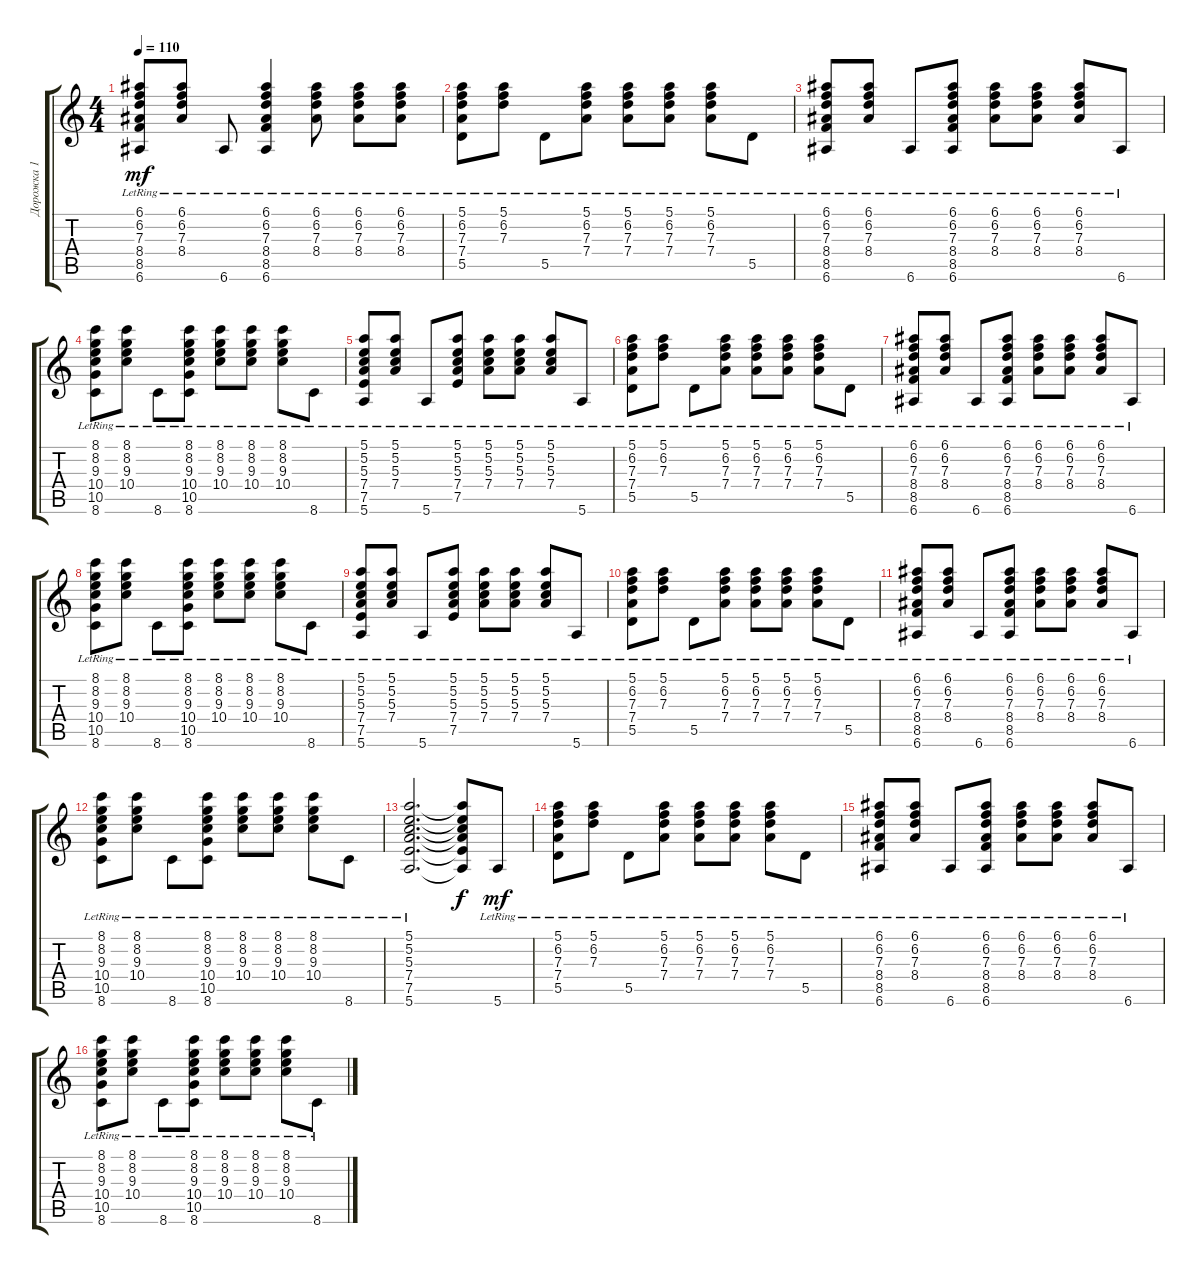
\track ("Дорожка 1" "Дорожка 1") {solo instrument acousticguitarsteel}
\staff {score tabs}
\tuning (E4 B3 G3 D3 A2 E2) {hide}
\ts (4 4)
\tempo 110
\clef g2
\ks c
(6.1{lr} 6.2{lr} 7.3{lr} 8.4{lr} 8.5{lr} 6.6{lr}).8{dy mf} (6.1{lr} 6.2{lr} 7.3{lr} 8.4{lr}).8 6.6{lr}.8 (6.1{lr} 6.2{lr} 7.3{lr} 8.4{lr} 8.5{lr} 6.6{lr}).4 (6.1{lr} 6.2{lr} 7.3{lr} 8.4{lr}).8 (6.1{lr} 6.2{lr} 7.3{lr} 8.4{lr}).8 (6.1{lr} 6.2{lr} 7.3{lr} 8.4{lr}).8 |
(5.1{lr} 6.2{lr} 7.3{lr} 7.4{lr} 5.5{lr}).8 (5.1{lr} 6.2{lr} 7.3{lr}).8 5.5{lr}.8 (5.1{lr} 6.2{lr} 7.3{lr} 7.4{lr}).8 (5.1{lr} 6.2{lr} 7.3{lr} 7.4{lr}).8 (5.1{lr} 6.2{lr} 7.3{lr} 7.4{lr}).8 (5.1{lr} 6.2{lr} 7.3{lr} 7.4{lr}).8 5.5{lr}.8 |
(6.1{lr} 6.2{lr} 7.3{lr} 8.4{lr} 8.5{lr} 6.6{lr}).8 (6.1{lr} 6.2{lr} 7.3{lr} 8.4{lr}).8 6.6{lr}.8 (6.1{lr} 6.2{lr} 7.3{lr} 8.4{lr} 8.5{lr} 6.6{lr}).8 (6.1{lr} 6.2{lr} 7.3{lr} 8.4{lr}).8 (6.1{lr} 6.2{lr} 7.3{lr} 8.4{lr}).8 (6.1{lr} 6.2{lr} 7.3{lr} 8.4{lr}).8 6.6{lr}.8 |
(8.1{lr} 8.2{lr} 9.3{lr} 10.4{lr} 10.5{lr} 8.6{lr}).8 (8.1{lr} 8.2{lr} 9.3{lr} 10.4{lr}).8 8.6{lr}.8 (8.1{lr} 8.2{lr} 9.3{lr} 10.4{lr} 10.5{lr} 8.6{lr}).8 (8.1{lr} 8.2{lr} 9.3{lr} 10.4{lr}).8 (8.1{lr} 8.2{lr} 9.3{lr} 10.4{lr}).8 (8.1{lr} 8.2{lr} 9.3{lr} 10.4{lr}).8 8.6{lr}.8 |
(5.1{lr} 5.2{lr} 5.3{lr} 7.4{lr} 7.5{lr} 5.6{lr}).8 (5.1{lr} 5.2{lr} 5.3{lr} 7.4{lr}).8 5.6{lr}.8 (5.1{lr} 5.2{lr} 5.3{lr} 7.4{lr} 7.5{lr}).8 (5.1{lr} 5.2{lr} 5.3{lr} 7.4{lr}).8 (5.1{lr} 5.2{lr} 5.3{lr} 7.4{lr}).8 (5.1{lr} 5.2{lr} 5.3{lr} 7.4{lr}).8 5.6{lr}.8 |
(5.1{lr} 6.2{lr} 7.3{lr} 7.4{lr} 5.5{lr}).8 (5.1{lr} 6.2{lr} 7.3{lr}).8 5.5{lr}.8 (5.1{lr} 6.2{lr} 7.3{lr} 7.4{lr}).8 (5.1{lr} 6.2{lr} 7.3{lr} 7.4{lr}).8 (5.1{lr} 6.2{lr} 7.3{lr} 7.4{lr}).8 (5.1{lr} 6.2{lr} 7.3{lr} 7.4{lr}).8 5.5{lr}.8 |
(6.1{lr} 6.2{lr} 7.3{lr} 8.4{lr} 8.5{lr} 6.6{lr}).8 (6.1{lr} 6.2{lr} 7.3{lr} 8.4{lr}).8 6.6{lr}.8 (6.1{lr} 6.2{lr} 7.3{lr} 8.4{lr} 8.5{lr} 6.6{lr}).8 (6.1{lr} 6.2{lr} 7.3{lr} 8.4{lr}).8 (6.1{lr} 6.2{lr} 7.3{lr} 8.4{lr}).8 (6.1{lr} 6.2{lr} 7.3{lr} 8.4{lr}).8 6.6{lr}.8 |
(8.1{lr} 8.2{lr} 9.3{lr} 10.4{lr} 10.5{lr} 8.6{lr}).8 (8.1{lr} 8.2{lr} 9.3{lr} 10.4{lr}).8 8.6{lr}.8 (8.1{lr} 8.2{lr} 9.3{lr} 10.4{lr} 10.5{lr} 8.6{lr}).8 (8.1{lr} 8.2{lr} 9.3{lr} 10.4{lr}).8 (8.1{lr} 8.2{lr} 9.3{lr} 10.4{lr}).8 (8.1{lr} 8.2{lr} 9.3{lr} 10.4{lr}).8 8.6{lr}.8 |
(5.1{lr} 5.2{lr} 5.3{lr} 7.4{lr} 7.5{lr} 5.6{lr}).8 (5.1{lr} 5.2{lr} 5.3{lr} 7.4{lr}).8 5.6{lr}.8 (5.1{lr} 5.2{lr} 5.3{lr} 7.4{lr} 7.5{lr}).8 (5.1{lr} 5.2{lr} 5.3{lr} 7.4{lr}).8 (5.1{lr} 5.2{lr} 5.3{lr} 7.4{lr}).8 (5.1{lr} 5.2{lr} 5.3{lr} 7.4{lr}).8 5.6{lr}.8 |
(5.1{lr} 6.2{lr} 7.3{lr} 7.4{lr} 5.5{lr}).8 (5.1{lr} 6.2{lr} 7.3{lr}).8 5.5{lr}.8 (5.1{lr} 6.2{lr} 7.3{lr} 7.4{lr}).8 (5.1{lr} 6.2{lr} 7.3{lr} 7.4{lr}).8 (5.1{lr} 6.2{lr} 7.3{lr} 7.4{lr}).8 (5.1{lr} 6.2{lr} 7.3{lr} 7.4{lr}).8 5.5{lr}.8 |
(6.1{lr} 6.2{lr} 7.3{lr} 8.4{lr} 8.5{lr} 6.6{lr}).8 (6.1{lr} 6.2{lr} 7.3{lr} 8.4{lr}).8 6.6{lr}.8 (6.1{lr} 6.2{lr} 7.3{lr} 8.4{lr} 8.5{lr} 6.6{lr}).8 (6.1{lr} 6.2{lr} 7.3{lr} 8.4{lr}).8 (6.1{lr} 6.2{lr} 7.3{lr} 8.4{lr}).8 (6.1{lr} 6.2{lr} 7.3{lr} 8.4{lr}).8 6.6{lr}.8 |
(8.1{lr} 8.2{lr} 9.3{lr} 10.4{lr} 10.5{lr} 8.6{lr}).8 (8.1{lr} 8.2{lr} 9.3{lr} 10.4{lr}).8 8.6{lr}.8 (8.1{lr} 8.2{lr} 9.3{lr} 10.4{lr} 10.5{lr} 8.6{lr}).8 (8.1{lr} 8.2{lr} 9.3{lr} 10.4{lr}).8 (8.1{lr} 8.2{lr} 9.3{lr} 10.4{lr}).8 (8.1{lr} 8.2{lr} 9.3{lr} 10.4{lr}).8 8.6{lr}.8 |
(5.1{lr} 5.2{lr} 5.3{lr} 7.4{lr} 7.5{lr} 5.6{lr}).2{d} (5.1{t} 5.2{t} 5.3{t} 7.4{t} 7.5{t} 5.6{t}).8{dy f} 5.6{lr}.8{dy mf} |
(5.1{lr} 6.2{lr} 7.3{lr} 7.4{lr} 5.5{lr}).8 (5.1{lr} 6.2{lr} 7.3{lr}).8 5.5{lr}.8 (5.1{lr} 6.2{lr} 7.3{lr} 7.4{lr}).8 (5.1{lr} 6.2{lr} 7.3{lr} 7.4{lr}).8 (5.1{lr} 6.2{lr} 7.3{lr} 7.4{lr}).8 (5.1{lr} 6.2{lr} 7.3{lr} 7.4{lr}).8 5.5{lr}.8 |
(6.1{lr} 6.2{lr} 7.3{lr} 8.4{lr} 8.5{lr} 6.6{lr}).8 (6.1{lr} 6.2{lr} 7.3{lr} 8.4{lr}).8 6.6{lr}.8 (6.1{lr} 6.2{lr} 7.3{lr} 8.4{lr} 8.5{lr} 6.6{lr}).8 (6.1{lr} 6.2{lr} 7.3{lr} 8.4{lr}).8 (6.1{lr} 6.2{lr} 7.3{lr} 8.4{lr}).8 (6.1{lr} 6.2{lr} 7.3{lr} 8.4{lr}).8 6.6{lr}.8 |
(8.1{lr} 8.2{lr} 9.3{lr} 10.4{lr} 10.5{lr} 8.6{lr}).8 (8.1{lr} 8.2{lr} 9.3{lr} 10.4{lr}).8 8.6{lr}.8 (8.1{lr} 8.2{lr} 9.3{lr} 10.4{lr} 10.5{lr} 8.6{lr}).8 (8.1{lr} 8.2{lr} 9.3{lr} 10.4{lr}).8 (8.1{lr} 8.2{lr} 9.3{lr} 10.4{lr}).8 (8.1{lr} 8.2{lr} 9.3{lr} 10.4{lr}).8 8.6{lr}.8
